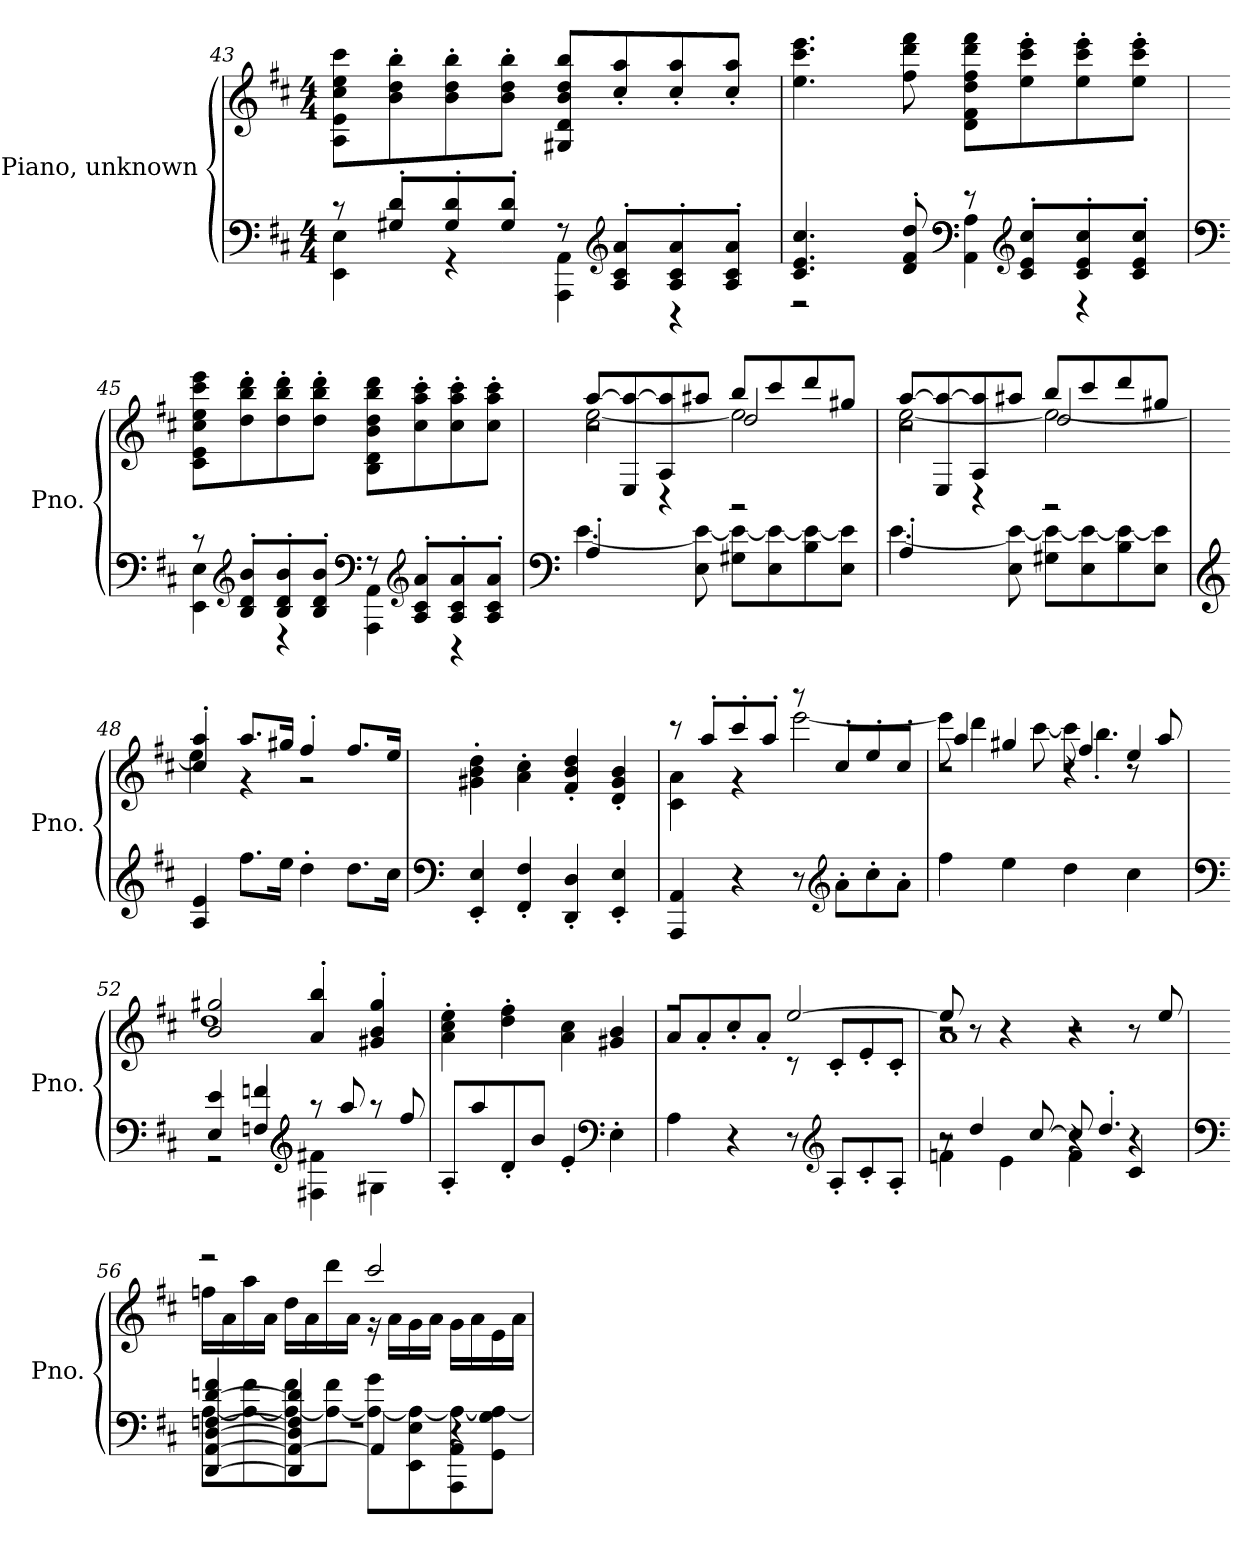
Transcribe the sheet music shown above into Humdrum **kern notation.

**kern	**kern
*part1	*part1
*staff2	*staff1
*I"Piano, unknown	*
*I'Pno.	*
*clefF4	*clefG2
*k[f#c#]	*k[f#c#]
*M4/4	*M4/4
=43	=43
*^	*
8r	4EE\ 4E\	8A\ 8e\ 8cc#\ 8ee\ 8ccc#\L
8G#X/' 8d/'L	.	8b\' 8dd\' 8bb\'
8G#/' 8d/'	4r	8b\' 8dd\' 8bb\'
8G#/' 8d/'J	.	8b\' 8dd\' 8bb\'J
8r	4AAA\ 4AA\	8G#X/ 8d/ 8b/ 8dd/ 8bb/L
*clefG2	*	*
8A/' 8c#/' 8a/'L	.	8cc#/' 8aa/'
8A/' 8c#/' 8a/'	4r	8cc#/' 8aa/'
8A/' 8c#/' 8a/'J	.	8cc#/' 8aa/'J
!!LO:LB:g=z
=44	=44	=44
4.c#/ 4.e/ 4.cc#/	2r	4.ee\ 4.ccc#\ 4.eee\
8d/' 8f#/' 8dd/'	.	8ff#\ 8ddd\ 8fff#\
*clefF4	*	*
8r	4AA\ 4A\	8d\ 8f#\ 8dd\ 8ff#\ 8ddd\ 8fff#\L
*clefG2	*	*
8c#/' 8e/' 8cc#/'L	.	8ee\' 8ccc#\' 8eee\'
8c#/' 8e/' 8cc#/'	4r	8ee\' 8ccc#\' 8eee\'
8c#/' 8e/' 8cc#/'J	.	8ee\' 8ccc#\' 8eee\'J
=45	=45	=45
*clefF4	*	*
8r	4EE\ 4E\	8c#\ 8e\ 8cc#\ 8ee\ 8ccc#\ 8eee\L
*clefG2	*	*
8B/' 8d/' 8b/'L	.	8dd\' 8bb\' 8ddd\'
8B/' 8d/' 8b/'	4r	8dd\' 8bb\' 8ddd\'
8B/' 8d/' 8b/'J	.	8dd\' 8bb\' 8ddd\'J
*clefF4	*	*
8r	4AAA\ 4AA\	8B\ 8d\ 8b\ 8dd\ 8bb\ 8ddd\L
*clefG2	*	*
8A/' 8c#/' 8a/'L	.	8cc#\' 8aa\' 8ccc#\'
8A/' 8c#/' 8a/'	4r	8cc#\' 8aa\' 8ccc#\'
8A/' 8c#/' 8a/'J	.	8cc#\' 8aa\' 8ccc#\'J
!!LO:LB:g=z
=46	=46	=46
*clefF4	*	*
*	*	*^
*	*	*	*^
4A'/	[4.e\	[8aa/L	2cc#\ [2ee\	2r
.	.	8E/ 8aa/_	.	.
4r	.	8A/ 8aa/]	.	.
.	8E\ 8e\_	8aa#X/J	.	.
2r	8G#X\ 8e\_L	8bb/L	2ee\]	2dd/
.	8E\ 8e\_	8ccc#/	.	.
.	8B\ 8e\_	8ddd/	.	.
.	8E\ 8e\]J	8gg#X/J	.	.
=47	=47	=47	=47	=47
4A'/	[4.e\	[8aa/L	2cc#\ [2ee\	2r
.	.	8E/ 8aa/_	.	.
4r	.	8A/ 8aa/]	.	.
.	8E\ 8e\_	8aa#X/J	.	.
2r	8G#X\ 8e\_L	8bb/L	2ee\_	2dd/
.	8E\ 8e\_	8ccc#/	.	.
.	8B\ 8e\_	8ddd/	.	.
.	8E\ 8e\]J	8gg#X/J	.	.
*v	*v	*	*	*
*	*v	*v	*v
=48	=48
*clefG2	*
*	*^
4A/ 4e/	4cc#/' 4aa/'	4ee\]
8.ff#\L	8.aa/L	4r
16ee\Jk	16gg#X/Jk	.
4dd'\	4ff#'/	2r
8.dd\L	8.ff#/L	.
16cc#\Jk	16ee/Jk	.
*	*v	*v
!!LO:LB:g=z
=49	=49
*clefF4	*
4EE/' 4E/'	4g#X\' 4b\' 4dd\'
4FF#/' 4F#/'	4a\' 4cc#\'
4DD/' 4D/'	4f#/' 4b/' 4dd/'
4EE/' 4E/'	4d/' 4g#/' 4b/'
=50	=50
*	*^
4AAA/ 4AA/	8r	4c#\ 4a\
.	8aa'/L	.
4r	8ccc#'/	4r
.	8aa'/J	.
8r	8r	[2eee\
*clefG2	*	*
8a'\L	8cc#'/L	.
8cc#'\	8ee'/	.
8a'\J	8cc#'/J	.
=51	=51	=51
*	*	*^
4ff#\	2r	8eee\]	4aa/
.	.	4ddd\	.
4ee\	.	.	4gg#X/
.	.	[8ccc#\	.
4dd\	4r	8ccc#\]	4ff#/
.	.	4.bb'\	.
4cc#\	8r	.	4ee/
.	8aa/	.	.
*	*v	*v	*v
!!LO:PB:g=z
=52	=52
*clefF4	*
*^	*^
4E/ 4e/	2r	2b/ 2gg#X/	1dd
4Fn/ 4fn/	.	.	.
*clefG2	*	*	*
8r	4F#X\ 4f#X\	4a/' 4bb/'	.
8aa/	.	.	.
8r	4G#X\	4g#X/' 4b/' 4gg#/'	.
8ff#/	.	.	.
*v	*v	*	*
*	*v	*v
=53	=53
8A'/L	4a\' 4cc#\' 4ee\'
8aa/	.
8d'/	4dd\' 4ff#\'
8b/J	.
4e'/	4a\ 4cc#\
*clefF4	*
4E'\	4g#X/ 4b/
=54	=54
*	*^
4A\	2r	8a/L
.	.	8a'/
4r	.	8cc#'/
.	.	8a'/J
8r	[2ee/	8r
*clefG2	*	*
8A'/L	.	8c#'/L
8c#'/	.	8e'/
8A'/J	.	8c#'/J
=55	=55	=55
*^	*	*^
*	*^	*	*	*
8r	4fn\	2r	8ee/]	1a	2r
4dd/	.	.	8r	.	.
.	4e\	.	4r	.	.
[8cc#/	.	.	.	.	.
8cc#/]	4f\	4r	2r	.	4r
4.dd'/	.	.	.	.	.
.	4r	4c#/	.	.	8r
.	.	.	.	.	8ee/
*	*	*	*v	*v	*v
!!LO:LB:g=z
=56	=56	=56	=56
*clefF4	*	*	*
*	*	*	*^
1r	[8A\L	[4DD/ [4AA/ [4D/ [4Fn/ [4d/ 4fn/	2r	16ffn\LL
.	.	.	.	16a\
.	8A\_ 8f\	.	.	16aa\
.	.	.	.	16a\JJ
.	8A\_ 8f\	4DD/] 4AA/_ 4D/] 4F/] 4d/]	.	16dd\LL
.	.	.	.	16a\
.	8A\_ 8f\J	.	.	16ddd\
.	.	.	.	16a\JJ
.	8A\_ 8g\L	4AA/]	2ccc#/	16r
.	.	.	.	16a\LL
.	8EE\ 8E\ 8A\_	.	.	16g\
.	.	.	.	16a\JJ
.	8AAA\ 8AA\ 8A\_	4r	.	16g\LL
.	.	.	.	16a\
.	8GG\ 8G\ 8A\_J	.	.	16e\
.	.	.	.	16a\JJ
*v	*v	*v	*	*
*	*v	*v
=	=
*-	*-
